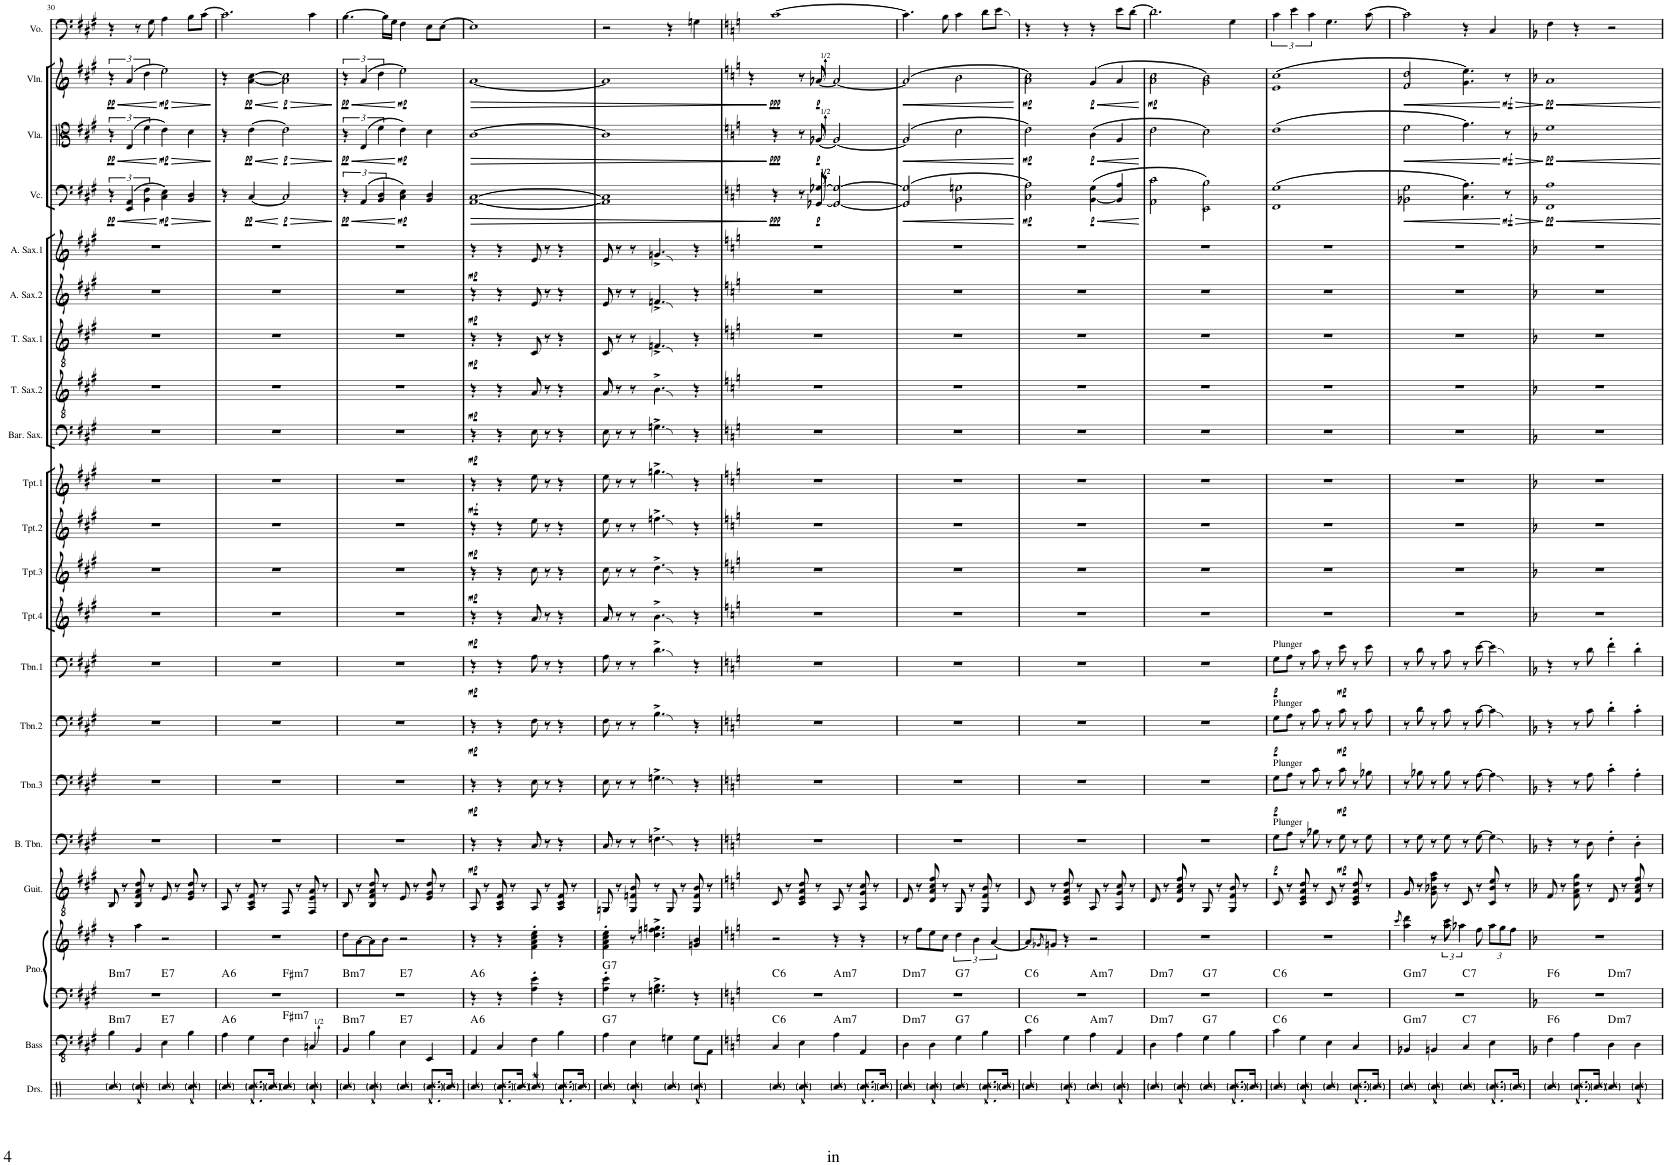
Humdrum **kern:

**kern	**harte	**kern	**kern	**harte	**kern	**kern	**dynam	**kern	**dynam	**kern	**dynam	**kern	**dynam	**kern	**dynam	**kern	**dynam	**kern	**dynam	**kern	**dynam	**kern	**dynam	**kern	**dynam	**kern	**dynam	**kern	**dynam	**kern	**dynam	**kern	**dynam	**kern	**dynam	**kern	**dynam	**kern
*part20	*part20	*part19	*part19	*part19	*part18	*part17	*part17	*part16	*part16	*part15	*part15	*part14	*part14	*part13	*part13	*part12	*part12	*part11	*part11	*part10	*part10	*part9	*part9	*part8	*part8	*part7	*part7	*part6	*part6	*part5	*part5	*part4	*part4	*part3	*part3	*part2	*part2	*part1
*staff21	*	*staff20	*staff19	*	*staff18	*staff17	*staff17	*staff16	*staff16	*staff15	*staff15	*staff14	*staff14	*staff13	*staff13	*staff12	*staff12	*staff11	*staff11	*staff10	*staff10	*staff9	*staff9	*staff8	*staff8	*staff7	*staff7	*staff6	*staff6	*staff5	*staff5	*staff4	*staff4	*staff3	*staff3	*staff2	*staff2	*staff1
*I"Bass	*	*I"Piano	*	*	*I"Guitar	*I"Bass Tromb.	*	*I"Trombone 3	*	*I"Trombone 2	*	*I"Trombone 1	*	*I"Trumpet 4	*	*I"Trumpet 3	*	*I"Trumpet 2	*	*I"Trumpet 1	*	*I"Bariton Sax	*	*I"Tenor Sax 2	*	*I"Tenor Sax 1	*	*I"Alto Sax 2	*	*I"Alto Sax 1	*	*I"Violoncello	*	*I"Viola	*	*I"Violin	*	*I"Voice
*I'Bass	*	*I'Pno.	*	*	*I'Guit.	*	*	*I'Tbn.3	*	*I'Tbn.2	*	*I'Tbn.1	*	*I'Tpt.4	*	*I'Tpt.3	*	*I'Tpt.2	*	*I'Tpt.1	*	*I'Bar. Sax.	*	*I'T. Sax.2	*	*I'T. Sax.1	*	*I'A. Sax.2	*	*I'A. Sax.1	*	*I'Vc.	*	*I'Vla.	*	*I'Vln.	*	*I'Vo.
!!LO:PB:g=z
*clefFv4	*	*clefF4	*clefG2	*	*clefGv2	*clefF4	*	*clefF4	*	*clefF4	*	*clefF4	*	*clefG2	*	*clefG2	*	*clefG2	*	*clefG2	*	*clefF4	*	*clefGv2	*	*clefGv2	*	*clefG2	*	*clefG2	*	*clefF4	*	*clefC3	*	*clefG2	*	*clefF4
*	*	*	*	*	*	*	*	*	*	*	*	*	*	*ITrd1c2	*	*ITrd1c2	*	*ITrd1c2	*	*ITrd1c2	*	*ITrd12c21	*	*ITrd8c14	*	*ITrd8c14	*	*ITrd5c9	*	*ITrd5c9	*	*	*	*	*	*	*	*
*k[f#c#g#]	*	*k[f#c#g#]	*k[f#c#g#]	*	*k[f#c#g#]	*k[f#c#g#]	*	*k[f#c#g#]	*	*k[f#c#g#]	*	*k[f#c#g#]	*	*k[f#c#g#]	*	*k[f#c#g#]	*	*k[f#c#g#]	*	*k[f#c#g#]	*	*k[f#c#g#]	*	*k[f#c#g#]	*	*k[f#c#g#]	*	*k[f#c#g#]	*	*k[f#c#g#]	*	*k[f#c#g#]	*	*k[f#c#g#]	*	*k[f#c#g#]	*	*k[f#c#g#]
*M4/4	*	*M4/4	*M4/4	*	*M4/4	*M4/4	*	*M4/4	*	*M4/4	*	*M4/4	*	*M4/4	*	*M4/4	*	*M4/4	*	*M4/4	*	*M4/4	*	*M4/4	*	*M4/4	*	*M4/4	*	*M4/4	*	*M4/4	*	*M4/4	*	*M4/4	*	*M4/4
=30	=30	=30	=30	=30	=30	=30	=30	=30	=30	=30	=30	=30	=30	=30	=30	=30	=30	=30	=30	=30	=30	=30	=30	=30	=30	=30	=30	=30	=30	=30	=30	=30	=30	=30	=30	=30	=30	=30
!	!	!	!	!	!	!	!	!	!	!	!	!	!	!	!	!	!	!	!	!	!	!	!	!	!	!	!	!	!	!	!	!	!LO:HP:b	!	!LO:HP:b	!	!LO:HP:b	!
!	!LO:H:kt=m7	!	!	!LO:H:kt=m7	!	!	!	!	!	!	!	!	!	!	!	!	!	!	!	!	!	!	!	!	!	!	!	!	!	!	!	!	!LO:DY:n=1:b	!	!LO:DY:n=1:b	!	!LO:DY:n=1:b	!
4BB\	B:min7	1r	4r	B:min7	8BB/	1r	.	1r	.	1r	.	1r	.	1r	.	1r	.	1r	.	1r	.	1r	.	1r	.	1r	.	1r	.	1r	.	6r	< pp	6r	< pp	6r	< pp	4r
.	.	.	.	.	8r	.	.	.	.	.	.	.	.	.	.	.	.	.	.	.	.	.	.	.	.	.	.	.	.	.	.	.	.	.	.	.	.	.
.	.	.	.	.	.	.	.	.	.	.	.	.	.	.	.	.	.	.	.	.	.	.	.	.	.	.	.	.	.	.	.	(6EE/ 6AA/	.	(6E/	.	(6a/	.	.
4BBB/	.	.	4aa\	.	8BB/ 8F#/ 8A/ 8d/	.	.	.	.	.	.	.	.	.	.	.	.	.	.	.	.	.	.	.	.	.	.	.	.	.	.	.	.	.	.	.	.	8r
.	.	.	.	.	.	.	.	.	.	.	.	.	.	.	.	.	.	.	.	.	.	.	.	.	.	.	.	.	.	.	.	6BB\ 6F#\	.	6f#\	.	6dd\	.	.
.	.	.	.	.	8r	.	.	.	.	.	.	.	.	.	.	.	.	.	.	.	.	.	.	.	.	.	.	.	.	.	.	.	.	.	.	.	.	8G#\
!	!	!	!	!	!	!	!	!	!	!	!	!	!	!	!	!	!	!	!	!	!	!	!	!	!	!	!	!	!	!	!	!	!LO:HP:n=1:b	!	!LO:HP:n=1:b	!	!LO:HP:n=1:b	!
!	!LO:H:kt=7	!	!	!LO:H:kt=7	!	!	!	!	!	!	!	!	!	!	!	!	!	!	!	!	!	!	!	!	!	!	!	!	!	!	!	!	!LO:DY:n=2:b	!	!LO:DY:n=2:b	!	!LO:DY:n=2:b	!
4EE\	E:7	.	2r	E:7	8E/	.	.	.	.	.	.	.	.	.	.	.	.	.	.	.	.	.	.	.	.	.	.	.	.	.	.	4C#\ 4E\)	[ > mp	4e\)	[ > mp	2ee\)	[ > mp	4A\
.	.	.	.	.	8r	.	.	.	.	.	.	.	.	.	.	.	.	.	.	.	.	.	.	.	.	.	.	.	.	.	.	.	.	.	.	.	.	.
4BB\	.	.	.	.	8E/ 8G#/ 8d/	.	.	.	.	.	.	.	.	.	.	.	.	.	.	.	.	.	.	.	.	.	.	.	.	.	.	4BB/ 4D/	.	4d\	.	.	.	8B\L
.	.	.	.	.	8r	.	.	.	.	.	.	.	.	.	.	.	.	.	.	.	.	.	.	.	.	.	.	.	.	.	.	.	.	.	.	.	.	[8c#\J
.	.	.	.	.	.	.	.	.	.	.	.	.	.	.	.	.	.	.	.	.	.	.	.	.	.	.	.	.	.	.	.	.	]	.	]	.	]	.
=31	=31	=31	=31	=31	=31	=31	=31	=31	=31	=31	=31	=31	=31	=31	=31	=31	=31	=31	=31	=31	=31	=31	=31	=31	=31	=31	=31	=31	=31	=31	=31	=31	=31	=31	=31	=31	=31	=31
!	!LO:H:kt=6	!	!	!LO:H:kt=6	!	!	!	!	!	!	!	!	!	!	!	!	!	!	!	!	!	!	!	!	!	!	!	!	!	!	!	!	!	!	!	!	!	!
*	*	*	*^	*	*	*	*	*	*	*	*	*	*	*	*	*	*	*	*	*	*	*	*	*	*	*	*	*	*	*	*	*	*	*	*	*	*	*
4AA\	A:maj6	1r	1r	2ryy	A:maj6	8AA/	1r	.	1r	.	1r	.	1r	.	1r	.	1r	.	1r	.	1r	.	1r	.	1r	.	1r	.	1r	.	1r	.	4r	.	4r	.	4r	.	2.c#\]
.	.	.	.	.	.	8r	.	.	.	.	.	.	.	.	.	.	.	.	.	.	.	.	.	.	.	.	.	.	.	.	.	.	.	.	.	.	.	.	.
!	!	!	!	!	!	!	!	!	!	!	!	!	!	!	!	!	!	!	!	!	!	!	!	!	!	!	!	!	!	!	!	!	!	!LO:HP:b	!	!LO:HP:b	!	!LO:HP:b	!
!	!	!	!	!	!	!	!	!	!	!	!	!	!	!	!	!	!	!	!	!	!	!	!	!	!	!	!	!	!	!	!	!	!	!LO:DY:n=1:b	!	!LO:DY:n=1:b	!	!LO:DY:n=1:b	!
4GG#\	.	.	.	.	.	8AA/ 8C#/ 8F#/	.	.	.	.	.	.	.	.	.	.	.	.	.	.	.	.	.	.	.	.	.	.	.	.	.	.	[4C#/	< pp	[4e\	< pp	[4a\ [4cc#\	< pp	.
.	.	.	.	.	.	8r	.	.	.	.	.	.	.	.	.	.	.	.	.	.	.	.	.	.	.	.	.	.	.	.	.	.	.	.	.	.	.	.	.
!	!	!	!	!	!	!	!	!	!	!	!	!	!	!	!	!	!	!	!	!	!	!	!	!	!	!	!	!	!	!	!	!	!	!LO:HP:n=1:b	!	!LO:HP:n=1:b	!	!LO:HP:n=1:b	!
!	!LO:H:kt=m7	!	!	!	!LO:H:kt=m7	!	!	!	!	!	!	!	!	!	!	!	!	!	!	!	!	!	!	!	!	!	!	!	!	!	!	!	!	!LO:DY:n=2:b	!	!LO:DY:n=2:b	!	!LO:DY:n=2:b	!
4FF#\	F#:min7	.	.	2ryy	F#:min7	8FF#/	.	.	.	.	.	.	.	.	.	.	.	.	.	.	.	.	.	.	.	.	.	.	.	.	.	.	2C#/]	[ > p	2e\]	[ > p	2a\] 2cc#\]	[ > p	.
.	.	.	.	.	.	8r	.	.	.	.	.	.	.	.	.	.	.	.	.	.	.	.	.	.	.	.	.	.	.	.	.	.	.	.	.	.	.	.	.
4CCn/	.	.	.	.	.	8FF#/ 8E/ 8A/	.	.	.	.	.	.	.	.	.	.	.	.	.	.	.	.	.	.	.	.	.	.	.	.	.	.	.	.	.	.	.	.	4c#\
.	.	.	.	.	.	8r	.	.	.	.	.	.	.	.	.	.	.	.	.	.	.	.	.	.	.	.	.	.	.	.	.	.	.	.	.	.	.	.	.
.	.	.	.	.	.	.	.	.	.	.	.	.	.	.	.	.	.	.	.	.	.	.	.	.	.	.	.	.	.	.	.	.	.	]	.	]	.	]	.
=32	=32	=32	=32	=32	=32	=32	=32	=32	=32	=32	=32	=32	=32	=32	=32	=32	=32	=32	=32	=32	=32	=32	=32	=32	=32	=32	=32	=32	=32	=32	=32	=32	=32	=32	=32	=32	=32	=32	=32
!	!	!	!	!	!	!	!	!	!	!	!	!	!	!	!	!	!	!	!	!	!	!	!	!	!	!	!	!	!	!	!	!	!	!LO:HP:b	!	!LO:HP:b	!	!LO:HP:b	!
!	!LO:H:kt=m7	!	!	!	!LO:H:kt=m7	!	!	!	!	!	!	!	!	!	!	!	!	!	!	!	!	!	!	!	!	!	!	!	!	!	!	!	!	!LO:DY:n=1:b	!	!LO:DY:n=1:b	!	!LO:DY:n=1:b	!
*	*	*	*v	*v	*	*	*	*	*	*	*	*	*	*	*	*	*	*	*	*	*	*	*	*	*	*	*	*	*	*	*	*	*	*	*	*	*	*	*
4BBB/	B:min7	1r	8dd\L	B:min7	8BB/	1r	.	1r	.	1r	.	1r	.	1r	.	1r	.	1r	.	1r	.	1r	.	1r	.	1r	.	1r	.	1r	.	6r	< pp	6r	< pp	6r	< pp	[4.B\
.	.	.	[8a\	.	8r	.	.	.	.	.	.	.	.	.	.	.	.	.	.	.	.	.	.	.	.	.	.	.	.	.	.	.	.	.	.	.	.	.
.	.	.	.	.	.	.	.	.	.	.	.	.	.	.	.	.	.	.	.	.	.	.	.	.	.	.	.	.	.	.	.	(6AA/	.	(6E/	.	(6a/	.	.
4BB\	.	.	8a\]	.	8BB/ 8F#/ 8A/ 8d/	.	.	.	.	.	.	.	.	.	.	.	.	.	.	.	.	.	.	.	.	.	.	.	.	.	.	.	.	.	.	.	.	.
.	.	.	.	.	.	.	.	.	.	.	.	.	.	.	.	.	.	.	.	.	.	.	.	.	.	.	.	.	.	.	.	6BB/ 6D/	.	6f#\	.	6dd\	.	.
.	.	.	8b\J	.	8r	.	.	.	.	.	.	.	.	.	.	.	.	.	.	.	.	.	.	.	.	.	.	.	.	.	.	.	.	.	.	.	.	16B\LL]
.	.	.	.	.	.	.	.	.	.	.	.	.	.	.	.	.	.	.	.	.	.	.	.	.	.	.	.	.	.	.	.	.	.	.	.	.	.	16G#\JJ
!	!LO:H:kt=7	!	!	!LO:H:kt=7	!	!	!	!	!	!	!	!	!	!	!	!	!	!	!	!	!	!	!	!	!	!	!	!	!	!	!	!	!LO:DY:n=2:b	!	!LO:DY:n=2:b	!	!LO:DY:n=2:b	!
4EE\	E:7	.	2r	E:7	8E/	.	.	.	.	.	.	.	.	.	.	.	.	.	.	.	.	.	.	.	.	.	.	.	.	.	.	4C#\ 4E\)	[ mp	4e\)	[ mp	2ee\)	[ mp	4F#\
.	.	.	.	.	8r	.	.	.	.	.	.	.	.	.	.	.	.	.	.	.	.	.	.	.	.	.	.	.	.	.	.	.	.	.	.	.	.	.
4EEE/	.	.	.	.	8E/ 8G#/ 8d/	.	.	.	.	.	.	.	.	.	.	.	.	.	.	.	.	.	.	.	.	.	.	.	.	.	.	4BB/ 4D/	.	4d\	.	.	.	8E\L
.	.	.	.	.	8r	.	.	.	.	.	.	.	.	.	.	.	.	.	.	.	.	.	.	.	.	.	.	.	.	.	.	.	.	.	.	.	.	[8E\J
=33	=33	=33	=33	=33	=33	=33	=33	=33	=33	=33	=33	=33	=33	=33	=33	=33	=33	=33	=33	=33	=33	=33	=33	=33	=33	=33	=33	=33	=33	=33	=33	=33	=33	=33	=33	=33	=33	=33
!	!LO:H:kt=6	!	!	!LO:H:kt=6	!	!	!LO:DY:b	!	!LO:DY:b	!	!LO:DY:b	!	!LO:DY:b	!	!LO:DY:b	!	!LO:DY:b	!	!LO:DY:b	!	!LO:DY:b	!	!LO:DY:b	!	!LO:DY:b	!	!LO:DY:b	!	!LO:DY:b	!	!LO:DY:b	!	!LO:HP:b	!	!LO:HP:b	!	!LO:HP:b	!
4AAA/	A:maj6	4r	4r	A:maj6	8AA/	4r	mp	4r	mp	4r	mp	4r	mp	4r	mp	4r	mp	4r	mp	4r	mf	4r	mp	4r	mp	4r	mp	4r	mp	4r	mp	[1AA [1C#	>	[1c#	>	[1a	>	1E]
.	.	.	.	.	8r	.	.	.	.	.	.	.	.	.	.	.	.	.	.	.	.	.	.	.	.	.	.	.	.	.	.	.	.	.	.	.	.	.
4CC#/	.	4r	4r	.	8AA/ 8C#/ 8F#/	4r	.	4r	.	4r	.	4r	.	4r	.	4r	.	4r	.	4r	.	4r	.	4r	.	4r	.	4r	.	4r	.	.	.	.	.	.	.	.
.	.	.	.	.	8r	.	.	.	.	.	.	.	.	.	.	.	.	.	.	.	.	.	.	.	.	.	.	.	.	.	.	.	.	.	.	.	.	.
4FF#\	.	4A\' 4e\'	4f#\' 4a\' 4cc#\' 4ee\'	.	8AA/	8C#/	.	8E\	.	8F#\	.	8A\	.	8a/	.	8cc#\	.	8ee\	.	8ee\	.	8E\	.	8A/	.	8C#/	.	8e/	.	8e/	.	.	.	.	.	.	.	.
.	.	.	.	.	8r	8r	.	8r	.	8r	.	8r	.	8r	.	8r	.	8r	.	8r	.	8r	.	8r	.	8r	.	8r	.	8r	.	.	.	.	.	.	.	.
4BB\	.	4r	4r	.	8AA/ 8C#/ 8F#/	4r	.	4r	.	4r	.	4r	.	4r	.	4r	.	4r	.	4r	.	4r	.	4r	.	4r	.	4r	.	4r	.	.	.	.	.	.	.	.
.	.	.	.	.	8r	.	.	.	.	.	.	.	.	.	.	.	.	.	.	.	.	.	.	.	.	.	.	.	.	.	.	.	.	.	.	.	.	.
=34	=34	=34	=34	=34	=34	=34	=34	=34	=34	=34	=34	=34	=34	=34	=34	=34	=34	=34	=34	=34	=34	=34	=34	=34	=34	=34	=34	=34	=34	=34	=34	=34	=34	=34	=34	=34	=34	=34
!	!LO:H:kt=7	!	!	!LO:H:kt=7	!	!	!	!	!	!	!	!	!	!	!	!	!	!	!	!	!	!	!	!	!	!	!	!	!	!	!	!	!	!	!	!	!	!
4AA\	G:7	4A\' 4e\'	4f#\' 4a\' 4cc#\' 4ee\'	G:7	8GGn/	8C#/	.	8E\	.	8F#\	.	8A\	.	8a/	.	8cc#\	.	8ee\	.	8ee\	.	8E\	.	8A/	.	8C#/	.	8e/	.	8e/	.	1AA] 1C#]	.	1c#]	.	1a]	.	2r
.	.	.	.	.	8r	8r	.	8r	.	8r	.	8r	.	8r	.	8r	.	8r	.	8r	.	8r	.	8r	.	8r	.	8r	.	8r	.	.	.	.	.	.	.	.
4EE\	.	8r	8r	.	8GG/ 8Fn/ 8B/	8r	.	8r	.	8r	.	8r	.	8r	.	8r	.	8r	.	8r	.	8r	.	8r	.	8r	.	8r	.	8r	.	.	.	.	.	.	.	.
.	.	4.Gn\^ 4.B\^	4.dd\^ 4.ffn\^ 4.ggn\^	.	8r	4.Fn^\	.	4.Gn^\	.	4.B^\	.	4.d^\	.	4.b^\	.	4.dd^\	.	4.ffn^\	.	4.ggn^\	.	4.Gn^\	.	4.B^\	.	4.Fn^/	.	4.fn^/	.	4.gn^/	.	.	.	.	.	.	.	.
4GGn\	.	.	.	.	8GG/	.	.	.	.	.	.	.	.	.	.	.	.	.	.	.	.	.	.	.	.	.	.	.	.	.	.	.	.	.	.	.	.	4r
.	.	.	.	.	8r	.	.	.	.	.	.	.	.	.	.	.	.	.	.	.	.	.	.	.	.	.	.	.	.	.	.	.	.	.	.	.	.	.
8GG\L	.	4r	4gn/ 4b/	.	8GG/ 8F/ 8B/	4r	.	4r	.	4r	.	4r	.	4r	.	4r	.	4r	.	4r	.	4r	.	4r	.	4r	.	4r	.	4r	.	.	.	.	.	.	.	4Gn\
8AAA\J	.	.	.	.	8r	.	.	.	.	.	.	.	.	.	.	.	.	.	.	.	.	.	.	.	.	.	.	.	.	.	.	.	.	.	.	.	.	.
.	.	.	.	.	.	.	.	.	.	.	.	.	.	.	.	.	.	.	.	.	.	.	.	.	.	.	.	.	.	.	.	.	]	.	]	.	]	.
=35	=35	=35	=35	=35	=35	=35	=35	=35	=35	=35	=35	=35	=35	=35	=35	=35	=35	=35	=35	=35	=35	=35	=35	=35	=35	=35	=35	=35	=35	=35	=35	=35	=35	=35	=35	=35	=35	=35
*k[]	*	*k[]	*k[]	*	*k[]	*k[]	*	*k[]	*	*k[]	*	*k[]	*	*k[]	*	*k[]	*	*k[]	*	*k[]	*	*k[]	*	*k[]	*	*k[]	*	*k[]	*	*k[]	*	*k[]	*	*k[]	*	*k[]	*	*k[]
!	!LO:H:kt=6	!	!	!LO:H:kt=6	!	!	!	!	!	!	!	!	!	!	!	!	!	!	!	!	!	!	!	!	!	!	!	!	!	!	!	!	!LO:DY:b	!	!LO:DY:b	!	!LO:DY:b	!
4CC/	C:maj6	1r	2r	C:maj6	8C/	1r	.	1r	.	1r	.	1r	.	1r	.	1r	.	1r	.	1r	.	1r	.	1r	.	1r	.	1r	.	1r	.	4r	ppp	4r	ppp	4r	ppp	[1c
.	.	.	.	.	8r	.	.	.	.	.	.	.	.	.	.	.	.	.	.	.	.	.	.	.	.	.	.	.	.	.	.	.	.	.	.	.	.	.
4EE\	.	.	.	.	8C/ 8E/ 8A/ 8d/	.	.	.	.	.	.	.	.	.	.	.	.	.	.	.	.	.	.	.	.	.	.	.	.	.	.	8r	.	8r	.	8r	.	.
!	!	!	!	!	!	!	!	!	!	!	!	!	!	!	!	!	!	!	!	!	!	!	!	!	!	!	!	!	!	!	!	!	!LO:DY:b	!	!LO:DY:b	!	!LO:DY:b	!
.	.	.	.	.	8r	.	.	.	.	.	.	.	.	.	.	.	.	.	.	.	.	.	.	.	.	.	.	.	.	.	.	[8GG-X/ [8G-X/	p	[8A-X/	p	[8a-X/	p	.
!	!LO:H:kt=m7	!	!	!LO:H:kt=m7	!	!	!	!	!	!	!	!	!	!	!	!	!	!	!	!	!	!	!	!	!	!	!	!	!	!	!	!	!	!	!	!	!	!
4AA\	A:min7	.	4r	A:min7	8AA/	.	.	.	.	.	.	.	.	.	.	.	.	.	.	.	.	.	.	.	.	.	.	.	.	.	.	2GG-/_ 2G-/_	.	2A-/_	.	2a-/_	.	.
.	.	.	.	.	8r	.	.	.	.	.	.	.	.	.	.	.	.	.	.	.	.	.	.	.	.	.	.	.	.	.	.	.	.	.	.	.	.	.
4AAA/	.	.	4r	.	8AA/ 8G/ 8c/	.	.	.	.	.	.	.	.	.	.	.	.	.	.	.	.	.	.	.	.	.	.	.	.	.	.	.	.	.	.	.	.	.
.	.	.	.	.	8r	.	.	.	.	.	.	.	.	.	.	.	.	.	.	.	.	.	.	.	.	.	.	.	.	.	.	.	.	.	.	.	.	.
=36	=36	=36	=36	=36	=36	=36	=36	=36	=36	=36	=36	=36	=36	=36	=36	=36	=36	=36	=36	=36	=36	=36	=36	=36	=36	=36	=36	=36	=36	=36	=36	=36	=36	=36	=36	=36	=36	=36
!	!LO:H:kt=m7	!	!	!LO:H:kt=m7	!	!	!	!	!	!	!	!	!	!	!	!	!	!	!	!	!	!	!	!	!	!	!	!	!	!	!	!	!LO:HP:b	!	!LO:HP:b	!	!LO:HP:b	!
4DD\	D:min7	1r	8r	D:min7	8D/	1r	.	1r	.	1r	.	1r	.	1r	.	1r	.	1r	.	1r	.	1r	.	1r	.	1r	.	1r	.	1r	.	(2GG-/] 2G-/]	<	(2A-/]	<	(2a-/]	<	4.c\]
.	.	.	8ff\L	.	8r	.	.	.	.	.	.	.	.	.	.	.	.	.	.	.	.	.	.	.	.	.	.	.	.	.	.	.	.	.	.	.	.	.
4DD\	.	.	8ee\	.	8D/ 8A/ 8c/ 8f/	.	.	.	.	.	.	.	.	.	.	.	.	.	.	.	.	.	.	.	.	.	.	.	.	.	.	.	.	.	.	.	.	.
.	.	.	8cc\J	.	8r	.	.	.	.	.	.	.	.	.	.	.	.	.	.	.	.	.	.	.	.	.	.	.	.	.	.	.	.	.	.	.	.	8B\
!	!LO:H:kt=7	!	!	!LO:H:kt=7	!	!	!	!	!	!	!	!	!	!	!	!	!	!	!	!	!	!	!	!	!	!	!	!	!	!	!	!	!	!	!	!	!	!
4GG\	G:7	.	6dd\	G:7	8GG/	.	.	.	.	.	.	.	.	.	.	.	.	.	.	.	.	.	.	.	.	.	.	.	.	.	.	2BB\ 2Gn\	.	2d\	.	2b\	.	4c\
.	.	.	.	.	8r	.	.	.	.	.	.	.	.	.	.	.	.	.	.	.	.	.	.	.	.	.	.	.	.	.	.	.	.	.	.	.	.	.
.	.	.	6b\	.	.	.	.	.	.	.	.	.	.	.	.	.	.	.	.	.	.	.	.	.	.	.	.	.	.	.	.	.	.	.	.	.	.	.
4BB\	.	.	.	.	8GG/ 8F/ 8B/	.	.	.	.	.	.	.	.	.	.	.	.	.	.	.	.	.	.	.	.	.	.	.	.	.	.	.	.	.	.	.	.	8d\L
.	.	.	[6a/	.	.	.	.	.	.	.	.	.	.	.	.	.	.	.	.	.	.	.	.	.	.	.	.	.	.	.	.	.	.	.	.	.	.	.
.	.	.	.	.	8r	.	.	.	.	.	.	.	.	.	.	.	.	.	.	.	.	.	.	.	.	.	.	.	.	.	.	.	.	.	.	.	.	8e\J
.	.	.	.	.	.	.	.	.	.	.	.	.	.	.	.	.	.	.	.	.	.	.	.	.	.	.	.	.	.	.	.	.	[	.	[	.	[	.
=37	=37	=37	=37	=37	=37	=37	=37	=37	=37	=37	=37	=37	=37	=37	=37	=37	=37	=37	=37	=37	=37	=37	=37	=37	=37	=37	=37	=37	=37	=37	=37	=37	=37	=37	=37	=37	=37	=37
!	!LO:H:kt=6	!	!	!LO:H:kt=6	!	!	!	!	!	!	!	!	!	!	!	!	!	!	!	!	!	!	!	!	!	!	!	!	!	!	!	!	!LO:DY:b	!	!LO:DY:b	!	!LO:DY:b	!
4C\	C:maj6	1r	8a/L]	C:maj6	8C/	1r	.	1r	.	1r	.	1r	.	1r	.	1r	.	1r	.	1r	.	1r	.	1r	.	1r	.	1r	.	1r	.	2C\ 2A\)	mp	2e\)	mp	2a\ 2cc\)	mp	4r
.	.	.	8qg-X/	.	.	.	.	.	.	.	.	.	.	.	.	.	.	.	.	.	.	.	.	.	.	.	.	.	.	.	.	.	.	.	.	.	.	.
.	.	.	8gn/J	.	8r	.	.	.	.	.	.	.	.	.	.	.	.	.	.	.	.	.	.	.	.	.	.	.	.	.	.	.	.	.	.	.	.	.
4GG\	.	.	4r	.	8C/ 8E/ 8A/ 8d/	.	.	.	.	.	.	.	.	.	.	.	.	.	.	.	.	.	.	.	.	.	.	.	.	.	.	.	.	.	.	.	.	4r
.	.	.	.	.	8r	.	.	.	.	.	.	.	.	.	.	.	.	.	.	.	.	.	.	.	.	.	.	.	.	.	.	.	.	.	.	.	.	.
!	!	!	!	!	!	!	!	!	!	!	!	!	!	!	!	!	!	!	!	!	!	!	!	!	!	!	!	!	!	!	!	!	!LO:HP:b	!	!LO:HP:b	!	!LO:HP:b	!
!	!LO:H:kt=m7	!	!	!LO:H:kt=m7	!	!	!	!	!	!	!	!	!	!	!	!	!	!	!	!	!	!	!	!	!	!	!	!	!	!	!	!	!LO:DY:n=1:b	!	!LO:DY:n=1:b	!	!LO:DY:n=1:b	!
4AA\	A:min7	.	2r	A:min7	8AA/	.	.	.	.	.	.	.	.	.	.	.	.	.	.	.	.	.	.	.	.	.	.	.	.	.	.	([4BB\ 4G\	< p	(4c\	< p	(>4g/	< p	4r
.	.	.	.	.	8r	.	.	.	.	.	.	.	.	.	.	.	.	.	.	.	.	.	.	.	.	.	.	.	.	.	.	.	.	.	.	.	.	.
4AAA/	.	.	.	.	8AA/ 8G/ 8c/	.	.	.	.	.	.	.	.	.	.	.	.	.	.	.	.	.	.	.	.	.	.	.	.	.	.	4BB/] 4A/	.	4A/	.	4a/	.	8e\L
.	.	.	.	.	8r	.	.	.	.	.	.	.	.	.	.	.	.	.	.	.	.	.	.	.	.	.	.	.	.	.	.	.	.	.	.	.	.	[8d\J
.	.	.	.	.	.	.	.	.	.	.	.	.	.	.	.	.	.	.	.	.	.	.	.	.	.	.	.	.	.	.	.	.	[	.	[	.	[	.
=38	=38	=38	=38	=38	=38	=38	=38	=38	=38	=38	=38	=38	=38	=38	=38	=38	=38	=38	=38	=38	=38	=38	=38	=38	=38	=38	=38	=38	=38	=38	=38	=38	=38	=38	=38	=38	=38	=38
!	!LO:H:kt=m7	!	!	!LO:H:kt=m7	!	!	!	!	!	!	!	!	!	!	!	!	!	!	!	!	!	!	!	!	!	!	!	!	!	!	!	!	!	!	!	!	!LO:DY:b	!
*	*	*	*^	*	*	*	*	*	*	*	*	*	*	*	*	*	*	*	*	*	*	*	*	*	*	*	*	*	*	*	*	*	*	*	*	*	*	*
4DD\	D:min7	1r	1r	2ryy	D:min7	8D/	1r	.	1r	.	1r	.	1r	.	1r	.	1r	.	1r	.	1r	.	1r	.	1r	.	1r	.	1r	.	1r	.	2AA\ 2c\	.	2e\	.	2a\ 2cc\	mp	2.d\]
.	.	.	.	.	.	8r	.	.	.	.	.	.	.	.	.	.	.	.	.	.	.	.	.	.	.	.	.	.	.	.	.	.	.	.	.	.	.	.	.
4AA\	.	.	.	.	.	8D/ 8A/ 8c/ 8f/	.	.	.	.	.	.	.	.	.	.	.	.	.	.	.	.	.	.	.	.	.	.	.	.	.	.	.	.	.	.	.	.	.
.	.	.	.	.	.	8r	.	.	.	.	.	.	.	.	.	.	.	.	.	.	.	.	.	.	.	.	.	.	.	.	.	.	.	.	.	.	.	.	.
!	!LO:H:kt=7	!	!	!	!LO:H:kt=7	!	!	!	!	!	!	!	!	!	!	!	!	!	!	!	!	!	!	!	!	!	!	!	!	!	!	!	!	!	!	!	!	!	!
4GG\	G:7	.	.	2ryy	G:7	8GG/	.	.	.	.	.	.	.	.	.	.	.	.	.	.	.	.	.	.	.	.	.	.	.	.	.	.	2EE\ 2B\)	.	2d\)	.	2g\ 2b\)	.	.
.	.	.	.	.	.	8r	.	.	.	.	.	.	.	.	.	.	.	.	.	.	.	.	.	.	.	.	.	.	.	.	.	.	.	.	.	.	.	.	.
4BB\	.	.	.	.	.	8GG/ 8F/ 8B/	.	.	.	.	.	.	.	.	.	.	.	.	.	.	.	.	.	.	.	.	.	.	.	.	.	.	.	.	.	.	.	.	4G\
.	.	.	.	.	.	8r	.	.	.	.	.	.	.	.	.	.	.	.	.	.	.	.	.	.	.	.	.	.	.	.	.	.	.	.	.	.	.	.	.
=39	=39	=39	=39	=39	=39	=39	=39	=39	=39	=39	=39	=39	=39	=39	=39	=39	=39	=39	=39	=39	=39	=39	=39	=39	=39	=39	=39	=39	=39	=39	=39	=39	=39	=39	=39	=39	=39	=39	=39
!	!	!	!	!	!	!	!	!	!	!	!	!	!LO:TX:a:t=Plunger	!	!	!	!	!	!	!	!	!	!	!	!	!	!	!	!	!	!	!	!	!	!	!	!	!	!
!	!	!	!	!	!	!	!	!	!	!	!LO:TX:a:t=Plunger	!	!	!	!	!	!	!	!	!	!	!	!	!	!	!	!	!	!	!	!	!	!	!	!	!	!	!	!
!	!	!	!	!	!	!	!	!	!LO:TX:a:t=Plunger	!	!	!	!	!	!	!	!	!	!	!	!	!	!	!	!	!	!	!	!	!	!	!	!	!	!	!	!	!	!
!	!	!	!	!	!	!	!LO:TX:a:t=Plunger	!	!	!	!	!	!	!	!	!	!	!	!	!	!	!	!	!	!	!	!	!	!	!	!	!	!	!	!	!	!	!	!
!	!LO:H:kt=6	!	!	!	!LO:H:kt=6	!	!	!LO:DY:b	!	!LO:DY:b	!	!LO:DY:b	!	!LO:DY:b	!	!	!	!	!	!	!	!	!	!	!	!	!	!	!	!	!	!	!	!	!	!	!	!	!
*	*	*	*v	*v	*	*	*	*	*	*	*	*	*	*	*	*	*	*	*	*	*	*	*	*	*	*	*	*	*	*	*	*	*	*	*	*	*	*	*
4C\	C:maj6	1r	1r	C:maj6	8C/	8G\L	p	8G\L	p	8G\L	p	8G\L	p	1r	.	1r	.	1r	.	1r	.	1r	.	1r	.	1r	.	1r	.	1r	.	(1FF 1G	.	(1e	.	(1e 1cc	.	6c\
.	.	.	.	.	8r	8A\J	.	8A\J	.	8A\J	.	8A\J	.	.	.	.	.	.	.	.	.	.	.	.	.	.	.	.	.	.	.	.	.	.	.	.	.	.
.	.	.	.	.	.	.	.	.	.	.	.	.	.	.	.	.	.	.	.	.	.	.	.	.	.	.	.	.	.	.	.	.	.	.	.	.	.	6e\
4GG\	.	.	.	.	8C/ 8E/ 8A/ 8d/	8r	.	8r	.	8r	.	8r	.	.	.	.	.	.	.	.	.	.	.	.	.	.	.	.	.	.	.	.	.	.	.	.	.	.
.	.	.	.	.	.	.	.	.	.	.	.	.	.	.	.	.	.	.	.	.	.	.	.	.	.	.	.	.	.	.	.	.	.	.	.	.	.	6c\
.	.	.	.	.	8r	8B-X\	.	8c\	.	8c\	.	8c\	.	.	.	.	.	.	.	.	.	.	.	.	.	.	.	.	.	.	.	.	.	.	.	.	.	.
4EE\	.	.	.	.	8C/	8r	.	8r	.	8r	.	8r	.	.	.	.	.	.	.	.	.	.	.	.	.	.	.	.	.	.	.	.	.	.	.	.	.	4.G\
!	!	!	!	!	!	!	!LO:DY:b	!	!LO:DY:b	!	!LO:DY:b	!	!LO:DY:b	!	!	!	!	!	!	!	!	!	!	!	!	!	!	!	!	!	!	!	!	!	!	!	!	!
.	.	.	.	.	8r	8G\	mp	8c\	mp	8c\	mp	8e\	mp	.	.	.	.	.	.	.	.	.	.	.	.	.	.	.	.	.	.	.	.	.	.	.	.	.
4CC/	.	.	.	.	8C/ 8E/ 8A/ 8d/	8r	.	8r	.	8r	.	8r	.	.	.	.	.	.	.	.	.	.	.	.	.	.	.	.	.	.	.	.	.	.	.	.	.	.
.	.	.	.	.	8r	8G\	.	8B-X\	.	8c\	.	8e\	.	.	.	.	.	.	.	.	.	.	.	.	.	.	.	.	.	.	.	.	.	.	.	.	.	[8c\
=40	=40	=40	=40	=40	=40	=40	=40	=40	=40	=40	=40	=40	=40	=40	=40	=40	=40	=40	=40	=40	=40	=40	=40	=40	=40	=40	=40	=40	=40	=40	=40	=40	=40	=40	=40	=40	=40	=40
.	.	.	8qccc/	.	.	.	.	.	.	.	.	.	.	.	.	.	.	.	.	.	.	.	.	.	.	.	.	.	.	.	.	.	.	.	.	.	.	.
!	!LO:H:kt=m7	!	!	!LO:H:kt=m7	!	!	!	!	!	!	!	!	!	!	!	!	!	!	!	!	!	!	!	!	!	!	!	!	!	!	!	!	!LO:HP:b	!	!LO:HP:b	!	!LO:HP:b	!
*	*	*	*^	*	*	*	*	*	*	*	*	*	*	*	*	*	*	*	*	*	*	*	*	*	*	*	*	*	*	*	*	*	*	*	*	*	*	*
4BBB-X/	G:min7	1r	4aa\ 4ddd\	2ryy	G:min7	8G/	8r	.	8r	.	8r	.	8r	.	1r	.	1r	.	1r	.	1r	.	1r	.	1r	.	1r	.	1r	.	1r	.	2BB-X\ 2G\	<	2f\	<	2f/ 2dd/	<	2c\]
.	.	.	.	.	.	8r	8G\	.	8B-X\	.	8d\	.	8d\	.	.	.	.	.	.	.	.	.	.	.	.	.	.	.	.	.	.	.	.	.	.	.	.	.	.
4BBBn/	.	.	8r	.	.	8G\ 8B-X\ 8f\ 8a\	8r	.	8r	.	8r	.	8r	.	.	.	.	.	.	.	.	.	.	.	.	.	.	.	.	.	.	.	.	.	.	.	.	.	.
.	.	.	12aa\ 12ccc\	.	.	8r	8G\	.	8B-\	.	8c\	.	8c\	.	.	.	.	.	.	.	.	.	.	.	.	.	.	.	.	.	.	.	.	.	.	.	.	.	.
.	.	.	6aa-X\	.	.	.	.	.	.	.	.	.	.	.	.	.	.	.	.	.	.	.	.	.	.	.	.	.	.	.	.	.	.	.	.	.	.	.	.
!	!LO:H:kt=7	!	!	!	!LO:H:kt=7	!	!	!	!	!	!	!	!	!	!	!	!	!	!	!	!	!	!	!	!	!	!	!	!	!	!	!	!	!	!	!	!	!	!
4CC/	C:7	.	.	2ryy	C:7	8C/	8r	.	8r	.	8r	.	8r	.	.	.	.	.	.	.	.	.	.	.	.	.	.	.	.	.	.	.	4.C\ 4.A\)	.	4.g\)	.	4.g\ 4.ee\)	.	4r
.	.	.	8ff\	.	.	8r	[8G\	.	[8A\	.	[8c\	.	[8e\	.	.	.	.	.	.	.	.	.	.	.	.	.	.	.	.	.	.	.	.	.	.	.	.	.	.
*	*	*	*Xbrackettup	*	*	*	*	*	*	*	*	*	*	*	*	*	*	*	*	*	*	*	*	*	*	*	*	*	*	*	*	*	*	*	*	*	*	*	*
4EE\	.	.	12aa-\L	.	.	8C/ 8B-/ 8e/	4G\]	.	4A\]	.	4c\]	.	4e\]	.	.	.	.	.	.	.	.	.	.	.	.	.	.	.	.	.	.	.	.	.	.	.	.	.	4C/
.	.	.	12gg\	.	.	.	.	.	.	.	.	.	.	.	.	.	.	.	.	.	.	.	.	.	.	.	.	.	.	.	.	.	.	.	.	.	.	.	.
!	!	!	!	!	!	!	!	!	!	!	!	!	!	!	!	!	!	!	!	!	!	!	!	!	!	!	!	!	!	!	!	!	!	!LO:HP:n=1:b	!	!LO:HP:n=1:b	!	!LO:HP:n=1:b	!
!	!	!	!	!	!	!	!	!	!	!	!	!	!	!	!	!	!	!	!	!	!	!	!	!	!	!	!	!	!	!	!	!	!	!LO:DY:n=1:b	!	!LO:DY:n=1:b	!	!LO:DY:n=1:b	!
.	.	.	.	.	.	8r	.	.	.	.	.	.	.	.	.	.	.	.	.	.	.	.	.	.	.	.	.	.	.	.	.	.	8r	[ > mf	8r	[ > mf	8r	[ > mf	.
.	.	.	12ff\J	.	.	.	.	.	.	.	.	.	.	.	.	.	.	.	.	.	.	.	.	.	.	.	.	.	.	.	.	.	.	.	.	.	.	.	.
.	.	.	.	.	.	.	.	.	.	.	.	.	.	.	.	.	.	.	.	.	.	.	.	.	.	.	.	.	.	.	.	.	.	]	.	]	.	]	.
=41	=41	=41	=41	=41	=41	=41	=41	=41	=41	=41	=41	=41	=41	=41	=41	=41	=41	=41	=41	=41	=41	=41	=41	=41	=41	=41	=41	=41	=41	=41	=41	=41	=41	=41	=41	=41	=41	=41	=41
*k[b-]	*	*k[b-]	*k[b-]	*	*	*k[b-]	*k[b-]	*	*k[b-]	*	*k[b-]	*	*k[b-]	*	*k[b-]	*	*k[b-]	*	*k[b-]	*	*k[b-]	*	*k[b-]	*	*k[b-]	*	*k[b-]	*	*k[b-]	*	*k[b-]	*	*k[b-]	*	*k[b-]	*	*k[b-]	*	*k[b-]
!	!LO:H:kt=6	!	!	!	!LO:H:kt=6	!	!	!	!	!	!	!	!	!	!	!	!	!	!	!	!	!	!	!	!	!	!	!	!	!	!	!	!	!LO:DY:b	!	!LO:DY:b	!	!LO:DY:b	!
4FF\	F:maj6	1r	1r	2ryy	F:maj6	8F/	4r	.	4r	.	4r	.	4r	.	1r	.	1r	.	1r	.	1r	.	1r	.	1r	.	1r	.	1r	.	1r	.	1FF 1A	pp	1f	pp	1a	pp	4F\
.	.	.	.	.	.	8r	.	.	.	.	.	.	.	.	.	.	.	.	.	.	.	.	.	.	.	.	.	.	.	.	.	.	.	.	.	.	.	.	.
4AA\	.	.	.	.	.	8F\ 8A\ 8d\ 8g\	8r	.	8r	.	8r	.	8r	.	.	.	.	.	.	.	.	.	.	.	.	.	.	.	.	.	.	.	.	.	.	.	.	.	4r
.	.	.	.	.	.	8r	8D\	.	8A\	.	8c\	.	8d\	.	.	.	.	.	.	.	.	.	.	.	.	.	.	.	.	.	.	.	.	.	.	.	.	.	.
!	!LO:H:kt=m7	!	!	!	!LO:H:kt=m7	!	!	!	!	!	!	!	!	!	!	!	!	!	!	!	!	!	!	!	!	!	!	!	!	!	!	!	!	!	!	!	!	!	!
4DD\	D:min7	.	.	2ryy	D:min7	8D/	4F'\	.	4c'\	.	4d'\	.	4f'\	.	.	.	.	.	.	.	.	.	.	.	.	.	.	.	.	.	.	.	.	.	.	.	.	.	2r
.	.	.	.	.	.	8r	.	.	.	.	.	.	.	.	.	.	.	.	.	.	.	.	.	.	.	.	.	.	.	.	.	.	.	.	.	.	.	.	.
4DD\	.	.	.	.	.	8D/ 8A/ 8c/ 8f/	4D'\	.	4A'\	.	4c'\	.	4d'\	.	.	.	.	.	.	.	.	.	.	.	.	.	.	.	.	.	.	.	.	.	.	.	.	.	.
.	.	.	.	.	.	8r	.	.	.	.	.	.	.	.	.	.	.	.	.	.	.	.	.	.	.	.	.	.	.	.	.	.	.	.	.	.	.	.	.
*	*	*	*v	*v	*	*	*	*	*	*	*	*	*	*	*	*	*	*	*	*	*	*	*	*	*	*	*	*	*	*	*	*	*	*	*	*	*	*	*
=	=	=	=	=	=	=	=	=	=	=	=	=	=	=	=	=	=	=	=	=	=	=	=	=	=	=	=	=	=	=	=	=	=	=	=	=	=	=
*-	*-	*-	*-	*-	*-	*-	*-	*-	*-	*-	*-	*-	*-	*-	*-	*-	*-	*-	*-	*-	*-	*-	*-	*-	*-	*-	*-	*-	*-	*-	*-	*-	*-	*-	*-	*-	*-	*-
